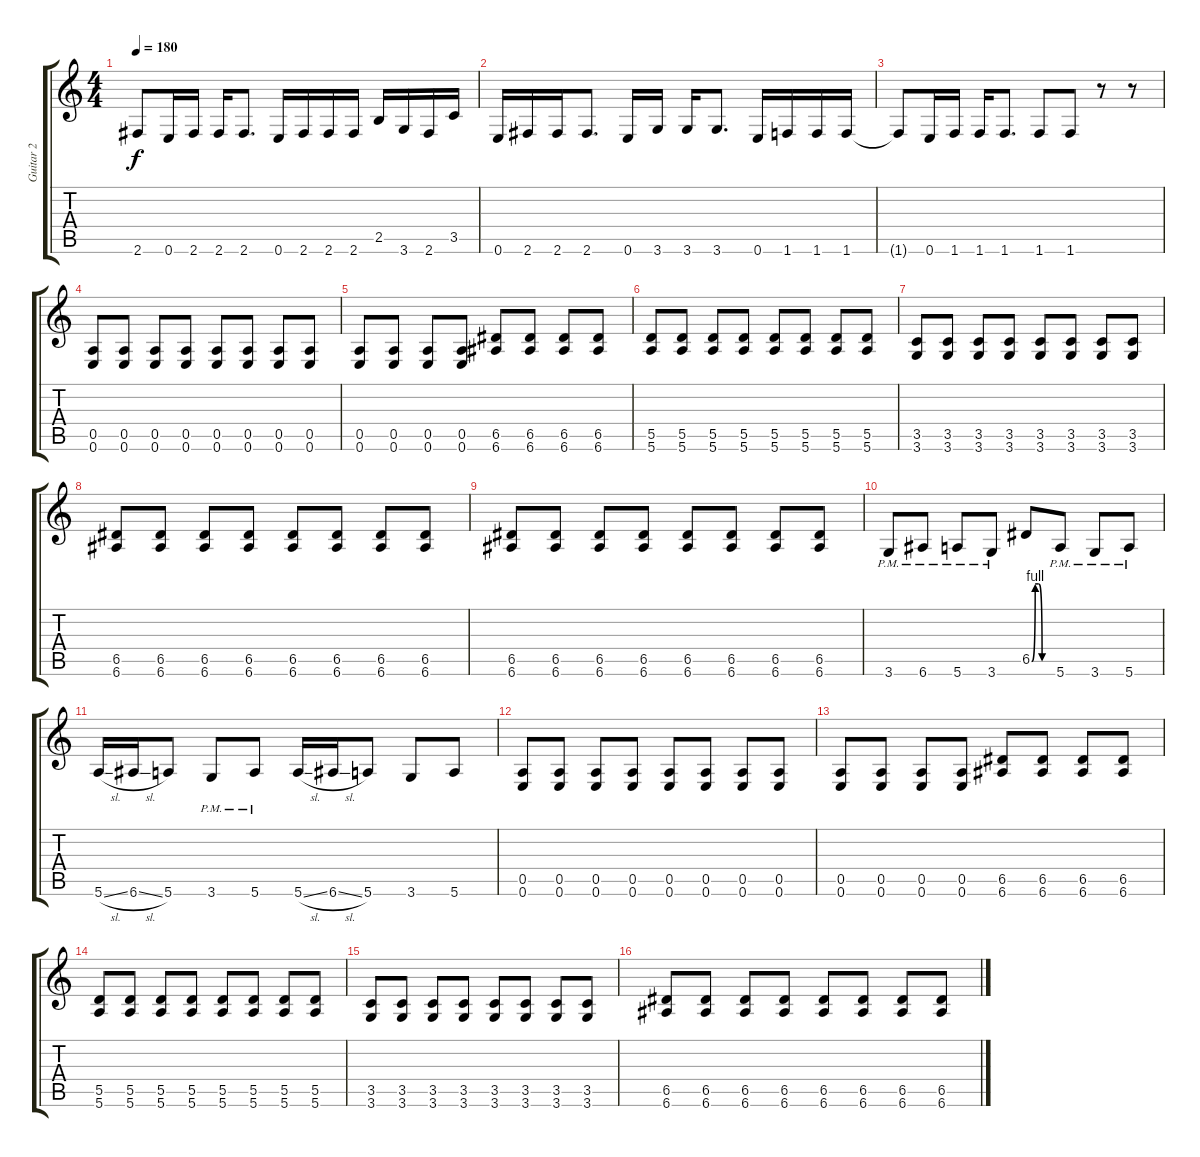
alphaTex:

\track ("Guitar 2" "Guitar 2") {instrument overdrivenguitar}
\staff {score tabs}
\tuning (E4 B3 G3 D3 A2 E2) {hide}
\ts (4 4)
\tempo 180
\clef g2
\ks c
2.6{t}.8{dy f} 0.6.16 2.6.16 2.6.16 2.6.8{d} 0.6.16 2.6.16 2.6.16 2.6.16 2.5.16 3.6.16 2.6.16 3.5.16 |
0.6.16 2.6.16 2.6.16 2.6.8{d} 0.6.16 3.6.16 3.6.16 3.6.8{d} 0.6.16 1.6.16 1.6.16 1.6.16 |
1.6{t}.8 0.6.16 1.6.16 1.6.16 1.6.8{d} 1.6.8 1.6.8 r.8 r.8 |
(0.5 0.6).8 (0.5 0.6).8 (0.5 0.6).8 (0.5 0.6).8 (0.5 0.6).8 (0.5 0.6).8 (0.5 0.6).8 (0.5 0.6).8 |
(0.5 0.6).8 (0.5 0.6).8 (0.5 0.6).8 (0.5 0.6).8 (6.5 6.6).8 (6.5 6.6).8 (6.5 6.6).8 (6.5 6.6).8 |
(5.5 5.6).8 (5.5 5.6).8 (5.5 5.6).8 (5.5 5.6).8 (5.5 5.6).8 (5.5 5.6).8 (5.5 5.6).8 (5.5 5.6).8 |
(3.5 3.6).8 (3.5 3.6).8 (3.5 3.6).8 (3.5 3.6).8 (3.5 3.6).8 (3.5 3.6).8 (3.5 3.6).8 (3.5 3.6).8 |
(6.5 6.6).8 (6.5 6.6).8 (6.5 6.6).8 (6.5 6.6).8 (6.5 6.6).8 (6.5 6.6).8 (6.5 6.6).8 (6.5 6.6).8 |
(6.5 6.6).8 (6.5 6.6).8 (6.5 6.6).8 (6.5 6.6).8 (6.5 6.6).8 (6.5 6.6).8 (6.5 6.6).8 (6.5 6.6).8 |
3.6{pm}.8 6.6{pm}.8 5.6{pm}.8 3.6{pm}.8 6.5{be (custom 0 0 10 4 20 4 30 0 60 0)}.8 5.6{pm}.8 3.6{pm}.8 5.6{pm}.8 |
5.6{sl}.16 6.6{sl}.16 5.6.8 3.6{pm}.8 5.6{pm}.8 5.6{sl}.16 6.6{sl}.16 5.6.8 3.6.8 5.6.8 |
(0.5 0.6).8 (0.5 0.6).8 (0.5 0.6).8 (0.5 0.6).8 (0.5 0.6).8 (0.5 0.6).8 (0.5 0.6).8 (0.5 0.6).8 |
(0.5 0.6).8 (0.5 0.6).8 (0.5 0.6).8 (0.5 0.6).8 (6.5 6.6).8 (6.5 6.6).8 (6.5 6.6).8 (6.5 6.6).8 |
(5.5 5.6).8 (5.5 5.6).8 (5.5 5.6).8 (5.5 5.6).8 (5.5 5.6).8 (5.5 5.6).8 (5.5 5.6).8 (5.5 5.6).8 |
(3.5 3.6).8 (3.5 3.6).8 (3.5 3.6).8 (3.5 3.6).8 (3.5 3.6).8 (3.5 3.6).8 (3.5 3.6).8 (3.5 3.6).8 |
(6.5 6.6).8 (6.5 6.6).8 (6.5 6.6).8 (6.5 6.6).8 (6.5 6.6).8 (6.5 6.6).8 (6.5 6.6).8 (6.5 6.6).8
